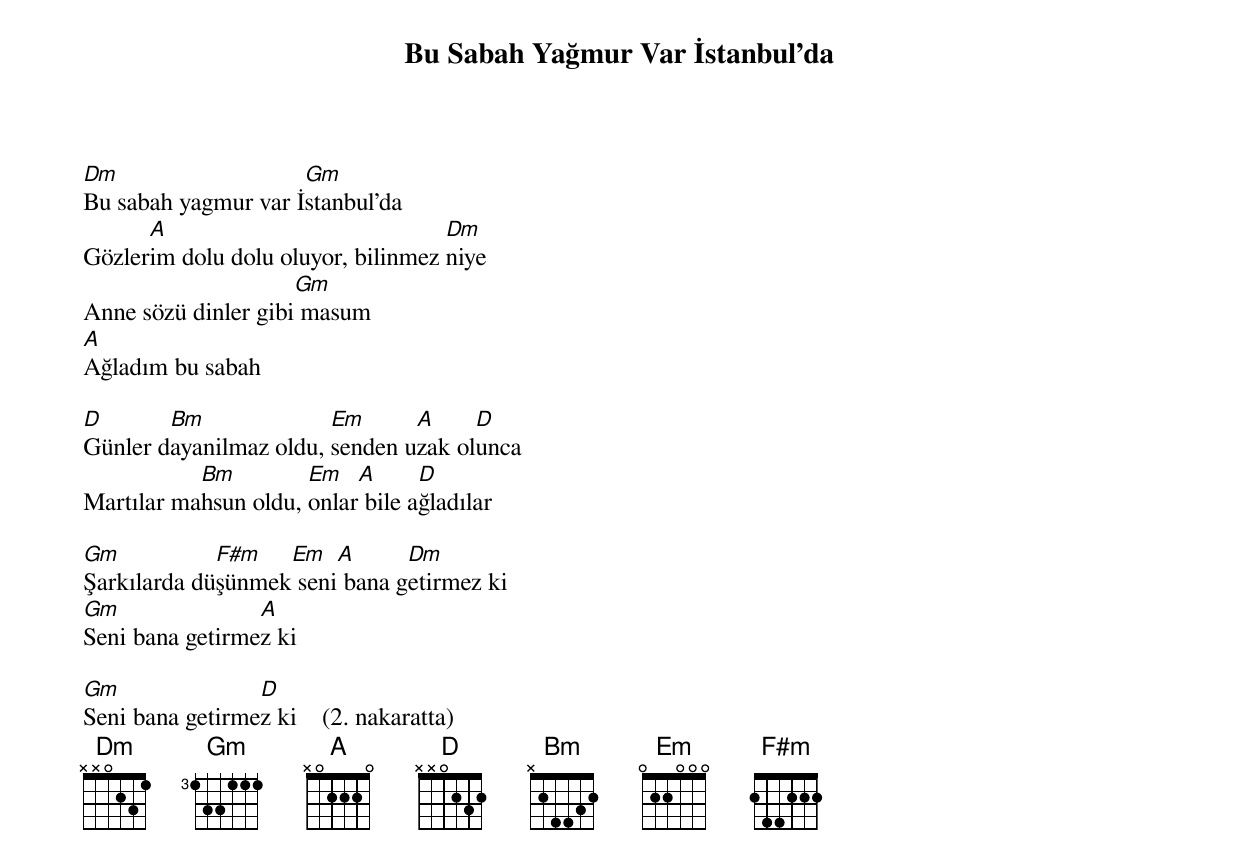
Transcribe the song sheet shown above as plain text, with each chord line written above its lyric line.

{title: Bu Sabah Yağmur Var İstanbul'da}
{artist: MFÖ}

Dm                   Gm
Bu sabah yagmur var İstanbul'da
      A                             Dm
Gözlerim dolu dolu oluyor, bilinmez niye
                     Gm
Anne sözü dinler gibi masum
A
Ağladım bu sabah

D       Bm              Em      A     D
Günler dayanilmaz oldu, senden uzak olunca
           Bm         Em   A      D
Martılar mahsun oldu, onlar bile ağladılar

Gm           F#m   Em   A      Dm
Şarkılarda düşünmek seni bana getirmez ki
Gm               A
Seni bana getirmez ki

Gm               D
Seni bana getirmez ki    (2. nakaratta)
